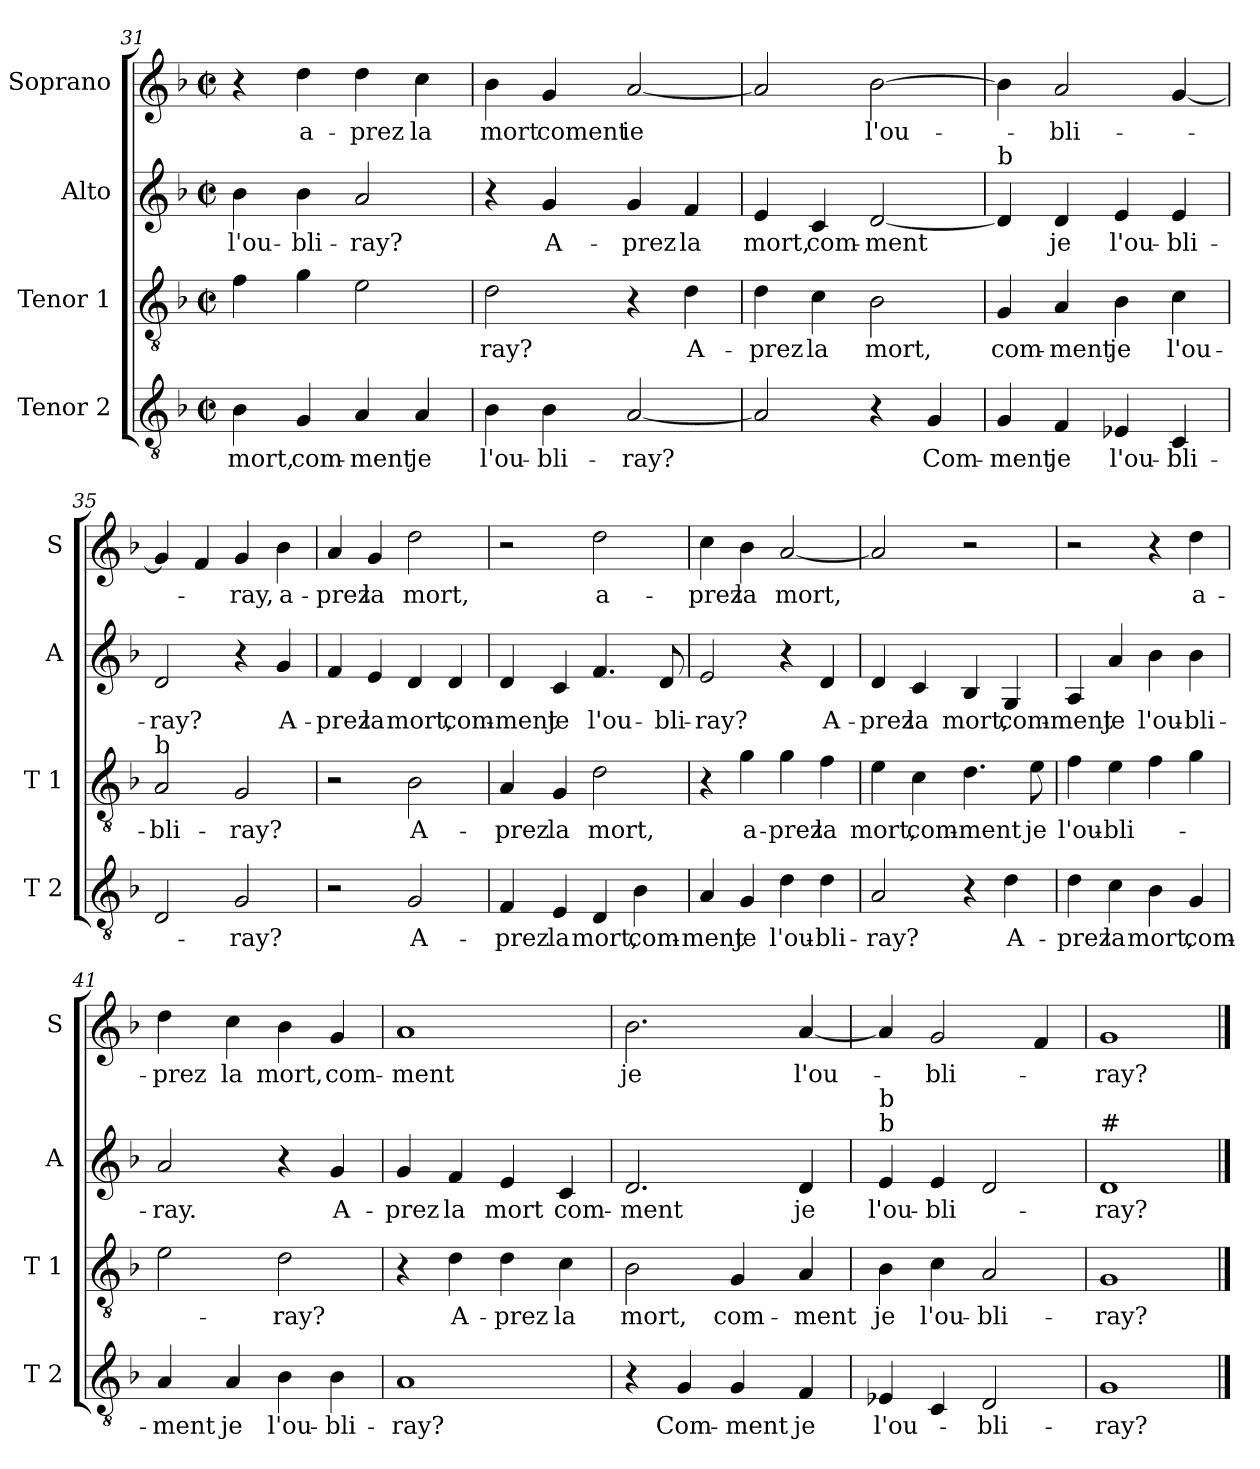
**kern	**text	**kern	**text	**kern	**text	**kern	**text
*part4	*part4	*part3	*part3	*part2	*part2	*part1	*part1
*staff4	*staff4	*staff3	*staff3	*staff2	*staff2	*staff1	*staff1
*I"Tenor 2	*	*I"Tenor 1	*	*I"Alto	*	*I"Soprano	*
*I'T 2	*	*I'T 1	*	*I'A	*	*I'S	*
!!LO:PB:g=z
*clefGv2	*	*clefGv2	*	*clefG2	*	*clefG2	*
*k[b-]	*	*k[b-]	*	*k[b-]	*	*k[b-]	*
*F:	*	*F:	*	*F:	*	*F:	*
*M2/2	*	*M2/2	*	*M2/2	*	*M2/2	*
*met(c|)	*	*met(c|)	*	*met(c|)	*	*met(c|)	*
=31	=31	=31	=31	=31	=31	=31	=31
!	!LO:LY:b	!	!	!	!LO:LY:b	!	!
4B-\	mort,	4f\	.	4b-\	l'ou-	4r	.
!	!LO:LY:b	!	!	!	!LO:LY:b	!	!LO:LY:b
4G/	com-	4g\	.	4b-\	-bli-	4dd\	a-
!	!LO:LY:b	!	!	!	!LO:LY:b	!	!LO:LY:b
4A/	-ment	2e\	.	2a/	-ray?	4dd\	-prez
!	!LO:LY:b	!	!	!	!	!	!LO:LY:b
4A/	je	.	.	.	.	4cc\	la
=32	=32	=32	=32	=32	=32	=32	=32
!	!LO:LY:b	!	!LO:LY:b	!	!	!	!LO:LY:b
4B-\	l'ou-	2d\	-ray?	4r	.	4b-\	mort
!	!LO:LY:b	!	!	!	!LO:LY:b	!	!LO:LY:b
4B-\	-bli-	.	.	4g/	A-	4g/	coment
!	!LO:LY:b	!	!	!	!LO:LY:b	!	!LO:LY:b
[2A/	-ray?	4r	.	4g/	-prez	[2a/	ie
!	!	!	!LO:LY:b	!	!LO:LY:b	!	!
.	.	4d\	A-	4f/	la	.	.
=33	=33	=33	=33	=33	=33	=33	=33
!	!	!	!LO:LY:b	!	!LO:LY:b	!	!
2A/]	.	4d\	-prez	4e/	mort,	2a/]	.
!	!	!	!LO:LY:b	!	!LO:LY:b	!	!
.	.	4c\	la	4c/	com-	.	.
!	!	!	!LO:LY:b	!	!LO:LY:b	!	!LO:LY:b
4r	.	2B-\	mort,	[2d/	-ment	[2b-\	l'ou-
!	!LO:LY:b	!	!	!	!	!	!
4G/	Com-	.	.	.	.	.	.
=34	=34	=34	=34	=34	=34	=34	=34
!	!	!	!	!LO:TX:a:t=b	!	!	!
!	!LO:LY:b	!	!LO:LY:b	!	!	!	!
4G/	-ment	4G/	com-	4d/]	.	4b-\]	.
!	!LO:LY:b	!	!LO:LY:b	!	!LO:LY:b	!	!LO:LY:b
4F/	je	4A/	-ment	4d/	je	2a/	-bli-
!	!LO:LY:b	!	!LO:LY:b	!	!LO:LY:b	!	!
4E-X/	l'ou-	4B-\	je	4e/	l'ou-	.	.
!	!LO:LY:b	!	!LO:LY:b	!	!LO:LY:b	!	!
4C/	-bli-	4c\	l'ou-	4e/	-bli-	[4g/	.
=35	=35	=35	=35	=35	=35	=35	=35
!	!	!LO:TX:a:t=b	!	!	!	!	!
!	!	!	!LO:LY:b	!	!LO:LY:b	!	!
2D/	.	2A/	-bli-	2d/	-ray?	4g/]	.
.	.	.	.	.	.	4f/	.
!	!LO:LY:b	!	!LO:LY:b	!	!	!	!LO:LY:b
2G/	-ray?	2G/	-ray?	4r	.	4g/	-ray,
!	!	!	!	!	!LO:LY:b	!	!LO:LY:b
.	.	.	.	4g/	A-	4b-\	a-
!!LO:LB:g=z
=36	=36	=36	=36	=36	=36	=36	=36
!	!	!	!	!	!LO:LY:b	!	!LO:LY:b
2r	.	2r	.	4f/	-prez	4a/	-prez
!	!	!	!	!	!LO:LY:b	!	!LO:LY:b
.	.	.	.	4e/	la	4g/	la
!	!LO:LY:b	!	!LO:LY:b	!	!LO:LY:b	!	!LO:LY:b
2G/	A-	2B-\	A-	4d/	mort,	2dd\	mort,
!	!	!	!	!	!LO:LY:b	!	!
.	.	.	.	4d/	com-	.	.
=37	=37	=37	=37	=37	=37	=37	=37
!	!LO:LY:b	!	!LO:LY:b	!	!LO:LY:b	!	!
4F/	-prez	4A/	-prez	4d/	-ment	2r	.
!	!LO:LY:b	!	!LO:LY:b	!	!LO:LY:b	!	!
4E/	la	4G/	la	4c/	je	.	.
!	!LO:LY:b	!	!LO:LY:b	!	!LO:LY:b	!	!LO:LY:b
4D/	mort,	2d\	mort,	4.f/	l'ou-	2dd\	a-
!	!LO:LY:b	!	!	!	!	!	!
4B-\	com-	.	.	.	.	.	.
!	!	!	!	!	!LO:LY:b	!	!
.	.	.	.	8d/	-bli-	.	.
=38	=38	=38	=38	=38	=38	=38	=38
!	!LO:LY:b	!	!	!	!LO:LY:b	!	!LO:LY:b
4A/	-ment	4r	.	2e/	-ray?	4cc\	-prez
!	!LO:LY:b	!	!LO:LY:b	!	!	!	!LO:LY:b
4G/	je	4g\	a-	.	.	4b-\	la
!	!LO:LY:b	!	!LO:LY:b	!	!	!	!LO:LY:b
4d\	l'ou-	4g\	-prez	4r	.	[2a/	mort,
!	!LO:LY:b	!	!LO:LY:b	!	!LO:LY:b	!	!
4d\	-bli-	4f\	la	4d/	A-	.	.
=39	=39	=39	=39	=39	=39	=39	=39
!	!LO:LY:b	!	!LO:LY:b	!	!LO:LY:b	!	!
2A/	-ray?	4e\	mort,	4d/	-prez	2a/]	.
!	!	!	!LO:LY:b	!	!LO:LY:b	!	!
.	.	4c\	com-	4c/	la	.	.
!	!	!	!LO:LY:b	!	!LO:LY:b	!	!
4r	.	4.d\	-ment	4B-/	mort,	2r	.
!	!LO:LY:b	!	!	!	!LO:LY:b	!	!
4d\	A-	.	.	4G/	com-	.	.
!	!	!	!LO:LY:b	!	!	!	!
.	.	8e\	je	.	.	.	.
=40	=40	=40	=40	=40	=40	=40	=40
!	!LO:LY:b	!	!LO:LY:b	!	!LO:LY:b	!	!
4d\	-prez	4f\	l'ou-	4A/	-ment	2r	.
!	!LO:LY:b	!	!LO:LY:b	!	!LO:LY:b	!	!
4c\	la	4e\	-bli-	4a/	je	.	.
!	!LO:LY:b	!	!	!	!LO:LY:b	!	!
4B-\	mort,	4f\	.	4b-\	l'ou-	4r	.
!	!LO:LY:b	!	!	!	!LO:LY:b	!	!LO:LY:b
4G/	com-	4g\	.	4b-\	-bli-	4dd\	a-
!!LO:LB:g=z
=41	=41	=41	=41	=41	=41	=41	=41
!	!LO:LY:b	!	!	!	!LO:LY:b	!	!LO:LY:b
4A/	-ment	2e\	.	2a/	-ray.	4dd\	-prez
!	!LO:LY:b	!	!	!	!	!	!LO:LY:b
4A/	je	.	.	.	.	4cc\	la
!	!LO:LY:b	!	!LO:LY:b	!	!	!	!LO:LY:b
4B-\	l'ou-	2d\	-ray?	4r	.	4b-\	mort,
!	!LO:LY:b	!	!	!	!LO:LY:b	!	!LO:LY:b
4B-\	-bli-	.	.	4g/	A-	4g/	com-
=42	=42	=42	=42	=42	=42	=42	=42
!	!LO:LY:b	!	!	!	!LO:LY:b	!	!LO:LY:b
1A	-ray?	4r	.	4g/	-prez	1a	-ment
!	!	!	!LO:LY:b	!	!LO:LY:b	!	!
.	.	4d\	A-	4f/	la	.	.
!	!	!	!LO:LY:b	!	!LO:LY:b	!	!
.	.	4d\	-prez	4e/	mort	.	.
!	!	!	!LO:LY:b	!	!LO:LY:b	!	!
.	.	4c\	la	4c/	com-	.	.
=43	=43	=43	=43	=43	=43	=43	=43
!	!	!	!LO:LY:b	!	!LO:LY:b	!	!LO:LY:b
4r	.	2B-\	mort,	2.d/	-ment	2.b-\	je
!	!LO:LY:b	!	!	!	!	!	!
4G/	Com-	.	.	.	.	.	.
!	!LO:LY:b	!	!LO:LY:b	!	!	!	!
4G/	-ment	4G/	com-	.	.	.	.
!	!LO:LY:b	!	!LO:LY:b	!	!LO:LY:b	!	!LO:LY:b
4F/	je	4A/	-ment	4d/	je	[4a/	l'ou-
=44	=44	=44	=44	=44	=44	=44	=44
!	!	!	!	!LO:TX:a:t=b	!	!	!
!	!	!	!	!LO:TX:a:t=b	!	!	!
!	!LO:LY:b	!	!LO:LY:b	!	!LO:LY:b	!	!
4E-X/	l'ou-	4B-\	je	4e/	l'ou-	4a/]	.
!	!	!	!LO:LY:b	!	!LO:LY:b	!	!LO:LY:b
4C/	.	4c\	l'ou-	4e/	-bli-	2g/	-bli-
!	!LO:LY:b	!	!LO:LY:b	!	!	!	!
2D/	-bli-	2A/	-bli-	2d/	.	.	.
.	.	.	.	.	.	4f/	.
=45	=45	=45	=45	=45	=45	=45	=45
!	!	!	!	!LO:TX:a:t=#	!	!	!
!	!LO:LY:b	!	!LO:LY:b	!	!LO:LY:b	!	!LO:LY:b
1G	-ray?	1G	-ray?	1d	-ray?	1g	-ray?
==	==	==	==	==	==	==	==
*-	*-	*-	*-	*-	*-	*-	*-
